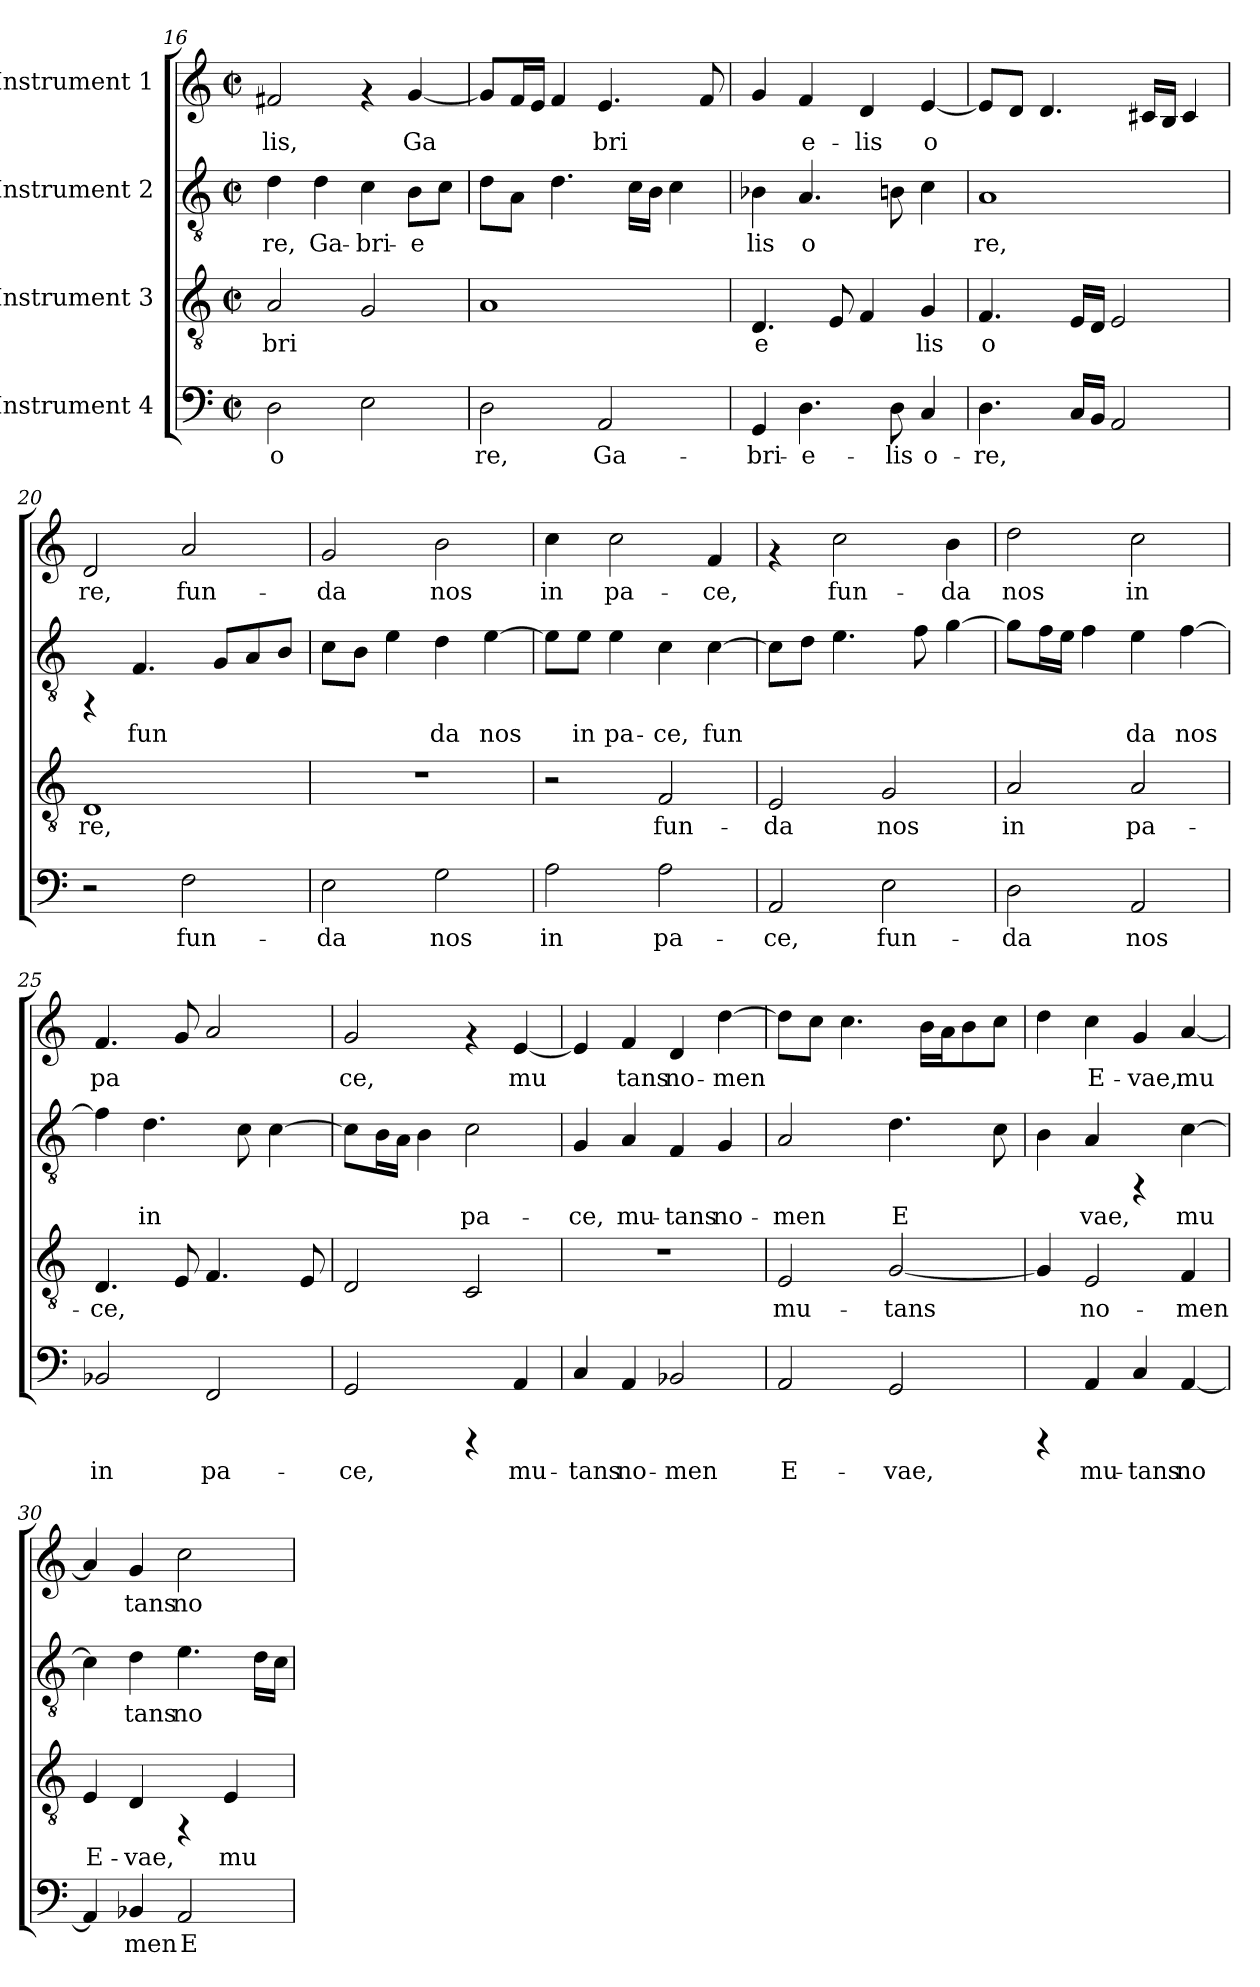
**kern	**text	**kern	**text	**kern	**text	**kern	**text
*part4	*part4	*part3	*part3	*part2	*part2	*part1	*part1
*staff4	*staff4	*staff3	*staff3	*staff2	*staff2	*staff1	*staff1
*I"Instrument 4	*	*I"Instrument 3	*	*I"Instrument 2	*	*I"Instrument 1	*
*clefF4	*	*clefGv2	*	*clefGv2	*	*clefG2	*
*k[]	*	*k[]	*	*k[]	*	*k[]	*
*C:	*	*C:	*	*C:	*	*C:	*
*M2/2	*	*M2/2	*	*M2/2	*	*M2/2	*
*met(c|)	*	*met(c|)	*	*met(c|)	*	*met(c|)	*
=16	=16	=16	=16	=16	=16	=16	=16
!	!LO:LY:b:rj	!	!LO:LY:b:rj	!	!LO:LY:b:rj	!	!LO:LY:b:rj
2D\	o-	2A/	-bri-	4d\	-re,	2f#X/	-lis,
!	!	!	!	!	!LO:LY:b:rj	!	!
.	.	.	.	4d\	Ga-	.	.
!	!LO:LY:b:rj	!	!LO:LY:b:rj	!	!LO:LY:b:rj	!	!
2E\	--	2G/	--	4c\	-bri-	4rf	.
!	!	!	!	!	!LO:LY:b:rj	!	!LO:LY:b:rj
.	.	.	.	8B\L	-e-	[>4g/	Ga-
!	!	!	!	!	!LO:LY:b:rj	!	!
.	.	.	.	8c\J	--	.	.
!!LO:PB:g=z
=17	=17	=17	=17	=17	=17	=17	=17
!	!LO:LY:b:rj	!	!LO:LY:b:rj	!	!LO:LY:b:rj	!	!LO:LY:b:rj
2D\	-re,	1A	--	8d\L	--	8g/L]	--
!	!	!	!	!	!LO:LY:b:rj	!	!LO:LY:b:rj
.	.	.	.	8A\J	--	16f/	--
!	!	!	!	!	!	!	!LO:LY:b:rj
.	.	.	.	.	.	16e/J	--
!	!	!	!	!	!LO:LY:b:rj	!	!LO:LY:b:rj
.	.	.	.	4.d\	--	4f/	--
!	!LO:LY:b:rj	!	!	!	!	!	!LO:LY:b:rj
2AA/	Ga-	.	.	.	.	4.e/	-bri-
!	!	!	!	!	!LO:LY:b:rj	!	!
.	.	.	.	16c\L	--	.	.
!	!	!	!	!	!LO:LY:b:rj	!	!
.	.	.	.	16B\J	--	.	.
!	!	!	!	!	!LO:LY:b:rj	!	!
.	.	.	.	4c\	--	.	.
!	!	!	!	!	!	!	!LO:LY:b:rj
.	.	.	.	.	.	8f/	--
=18	=18	=18	=18	=18	=18	=18	=18
!	!LO:LY:b:rj	!	!LO:LY:b:rj	!	!LO:LY:b:rj	!	!LO:LY:b:rj
4GG/	-bri-	4.D/	-e-	4B-X\	-lis	4g/	--
!	!LO:LY:b:rj	!	!	!	!LO:LY:b:rj	!	!LO:LY:b:rj
4.D\	-e-	.	.	4.A/	o-	4f/	-e-
!	!	!	!LO:LY:b:rj	!	!	!	!
.	.	8E/	--	.	.	.	.
!	!	!	!LO:LY:b:rj	!	!	!	!LO:LY:b:rj
.	.	4F/	--	.	.	4d/	-lis
!	!LO:LY:b:rj	!	!	!	!LO:LY:b:rj	!	!
8D\	-lis	.	.	8B\	--	.	.
!	!LO:LY:b:rj	!	!LO:LY:b:rj	!	!LO:LY:b:rj	!	!LO:LY:b:rj
4C/	o-	4G/	-lis	4c\	--	[<4e/	o-
=19	=19	=19	=19	=19	=19	=19	=19
!	!LO:LY:b:rj	!	!LO:LY:b:rj	!	!LO:LY:b:rj	!	!LO:LY:b:rj
4.D\	-re,	4.F/	o-	1A	-re,	8e/L]	--
!	!	!	!	!	!	!	!LO:LY:b:rj
.	.	.	.	.	.	8d/J	--
!	!	!	!	!	!	!	!LO:LY:b:rj
.	.	.	.	.	.	4.d/	--
!	!LO:LY:b:rj	!	!LO:LY:b:rj	!	!	!	!
16C/L	.	16E/L	--	.	.	.	.
!	!LO:LY:b:rj	!	!LO:LY:b:rj	!	!	!	!
16BB/J	.	16D/J	--	.	.	.	.
!	!LO:LY:b:rj	!	!LO:LY:b:rj	!	!	!	!
2AA/	.	2E/	--	.	.	.	.
!	!	!	!	!	!	!	!LO:LY:b:rj
.	.	.	.	.	.	16c#/L	--
!	!	!	!	!	!	!	!LO:LY:b:rj
.	.	.	.	.	.	16B/J	--
!	!	!	!	!	!	!	!LO:LY:b:rj
.	.	.	.	.	.	4c#/	--
=20	=20	=20	=20	=20	=20	=20	=20
!	!	!	!LO:LY:b:rj	!	!	!	!LO:LY:b:rj
2r	.	1D	-re,	4rFF	.	2d/	-re,
!	!	!	!	!	!LO:LY:b:rj	!	!
.	.	.	.	4.F/	fun-	.	.
!	!LO:LY:b:rj	!	!	!	!	!	!LO:LY:b:rj
2F\	fun-	.	.	.	.	2a/	fun-
!	!	!	!	!	!LO:LY:b:rj	!	!
.	.	.	.	8G/L	--	.	.
!	!	!	!	!	!LO:LY:b:rj	!	!
.	.	.	.	8A/	--	.	.
!	!	!	!	!	!LO:LY:b:rj	!	!
.	.	.	.	8B/J	--	.	.
=21	=21	=21	=21	=21	=21	=21	=21
!	!LO:LY:b:rj	!	!	!	!LO:LY:b:rj	!	!LO:LY:b:rj
2E\	-da	1r	.	8c\L	--	2g/	-da
!	!	!	!	!	!LO:LY:b:rj	!	!
.	.	.	.	8B\J	--	.	.
!	!	!	!	!	!LO:LY:b:rj	!	!
.	.	.	.	4e\	--	.	.
!	!LO:LY:b:rj	!	!	!	!LO:LY:b:rj	!	!LO:LY:b:rj
2G\	nos	.	.	4d\	-da	2b\	nos
!	!	!	!	!	!LO:LY:b:rj	!	!
.	.	.	.	[>4e\	nos	.	.
=22	=22	=22	=22	=22	=22	=22	=22
!	!LO:LY:b:rj	!	!	!	!LO:LY:b:rj	!	!LO:LY:b:rj
2A\	in	2r	.	8e\L]	.	4cc\	in
!	!	!	!	!	!LO:LY:b:rj	!	!
.	.	.	.	8e\J	in	.	.
!	!	!	!	!	!LO:LY:b:rj	!	!LO:LY:b:rj
.	.	.	.	4e\	pa-	2cc\	pa-
!	!LO:LY:b:rj	!	!LO:LY:b:rj	!	!LO:LY:b:rj	!	!
2A\	pa-	2F/	fun-	4c\	-ce,	.	.
!	!	!	!	!	!LO:LY:b:rj	!	!LO:LY:b:rj
.	.	.	.	[<4c\	fun-	4f/	-ce,
!!LO:LB:g=z
=23	=23	=23	=23	=23	=23	=23	=23
!	!LO:LY:b:rj	!	!LO:LY:b:rj	!	!LO:LY:b:rj	!	!
2AA/	-ce,	2E/	-da	8c\L]	--	4rf	.
!	!	!	!	!	!LO:LY:b:rj	!	!
.	.	.	.	8d\J	--	.	.
!	!	!	!	!	!LO:LY:b:rj	!	!LO:LY:b:rj
.	.	.	.	4.e\	--	2cc\	fun-
!	!LO:LY:b:rj	!	!LO:LY:b:rj	!	!	!	!
2E\	fun-	2G/	nos	.	.	.	.
!	!	!	!	!	!LO:LY:b:rj	!	!
.	.	.	.	8f\	--	.	.
!	!	!	!	!	!LO:LY:b:rj	!	!LO:LY:b:rj
.	.	.	.	[>4g\	--	4b\	-da
=24	=24	=24	=24	=24	=24	=24	=24
!	!LO:LY:b:rj	!	!LO:LY:b:rj	!	!LO:LY:b:rj	!	!LO:LY:b:rj
2D\	-da	2A/	in	8g\L]	--	2dd\	nos
!	!	!	!	!	!LO:LY:b:rj	!	!
.	.	.	.	16f\	--	.	.
!	!	!	!	!	!LO:LY:b:rj	!	!
.	.	.	.	16e\J	--	.	.
!	!	!	!	!	!LO:LY:b:rj	!	!
.	.	.	.	4f\	--	.	.
!	!LO:LY:b:rj	!	!LO:LY:b:rj	!	!LO:LY:b:rj	!	!LO:LY:b:rj
2AA/	nos	2A/	pa-	4e\	-da	2cc\	in
!	!	!	!	!	!LO:LY:b:rj	!	!
.	.	.	.	[>4f\	nos	.	.
=25	=25	=25	=25	=25	=25	=25	=25
!	!LO:LY:b:rj	!	!LO:LY:b:rj	!	!LO:LY:b:rj	!	!LO:LY:b:rj
2BB-X/	in	4.D/	-ce,	4f\]	.	4.f/	pa-
!	!	!	!	!	!LO:LY:b:rj	!	!
.	.	.	.	4.d\	in	.	.
!	!	!	!LO:LY:b:rj	!	!	!	!LO:LY:b:rj
.	.	8E/	.	.	.	8g/	--
!	!LO:LY:b:rj	!	!LO:LY:b:rj	!	!	!	!LO:LY:b:rj
2FF/	pa-	4.F/	.	.	.	2a/	--
!	!	!	!	!	!LO:LY:b:rj	!	!
.	.	.	.	8c\	.	.	.
!	!	!	!	!	!LO:LY:b:rj	!	!
.	.	.	.	[>4c\	.	.	.
!	!	!	!LO:LY:b:rj	!	!	!	!
.	.	8E/	.	.	.	.	.
=26	=26	=26	=26	=26	=26	=26	=26
!	!LO:LY:b:rj	!	!LO:LY:b:rj	!	!LO:LY:b:rj	!	!LO:LY:b:rj
2GG/	-ce,	2D/	.	8c\L]	.	2g/	-ce,
!	!	!	!	!	!LO:LY:b:rj	!	!
.	.	.	.	16B\	.	.	.
!	!	!	!	!	!LO:LY:b:rj	!	!
.	.	.	.	16A\J	.	.	.
!	!	!	!	!	!LO:LY:b:rj	!	!
.	.	.	.	4B\	.	.	.
!	!	!	!LO:LY:b:rj	!	!LO:LY:b:rj	!	!
4rCCC	.	2C/	.	2c\	pa-	4rf	.
!	!LO:LY:b:rj	!	!	!	!	!	!LO:LY:b:rj
4AA/	mu-	.	.	.	.	[<4e/	mu-
=27	=27	=27	=27	=27	=27	=27	=27
!	!LO:LY:b:rj	!	!	!	!LO:LY:b:rj	!	!LO:LY:b:rj
4C/	-tans	1r	.	4G/	-ce,	4e/]	--
!	!LO:LY:b:rj	!	!	!	!LO:LY:b:rj	!	!LO:LY:b:rj
4AA/	no-	.	.	4A/	mu-	4f/	-tans
!	!LO:LY:b:rj	!	!	!	!LO:LY:b:rj	!	!LO:LY:b:rj
2BB-X/	-men	.	.	4F/	-tans	4d/	no-
!	!	!	!	!	!LO:LY:b:rj	!	!LO:LY:b:rj
.	.	.	.	4G/	no-	[<4dd\	-men
!!LO:PB:g=z
=28	=28	=28	=28	=28	=28	=28	=28
!	!LO:LY:b:rj	!	!LO:LY:b:rj	!	!LO:LY:b:rj	!	!LO:LY:b:rj
2AA/	E-	2E/	mu-	2A/	-men	8dd\L]	.
!	!	!	!	!	!	!	!LO:LY:b:rj
.	.	.	.	.	.	8cc\J	.
!	!	!	!	!	!	!	!LO:LY:b:rj
.	.	.	.	.	.	4.cc\	.
!	!LO:LY:b:rj	!	!LO:LY:b:rj	!	!LO:LY:b:rj	!	!
2GG/	-vae,	[<2G/	-tans	4.d\	E-	.	.
!	!	!	!	!	!	!	!LO:LY:b:rj
.	.	.	.	.	.	16b\L	.
!	!	!	!	!	!	!	!LO:LY:b:rj
.	.	.	.	.	.	16a\	.
!	!	!	!	!	!	!	!LO:LY:b:rj
.	.	.	.	.	.	8b\	.
!	!	!	!	!	!LO:LY:b:rj	!	!LO:LY:b:rj
.	.	.	.	8c\	--	8cc\J	.
=29	=29	=29	=29	=29	=29	=29	=29
!	!	!	!LO:LY:b:rj	!	!LO:LY:b:rj	!	!LO:LY:b:rj
4rCCC	.	4G/]	.	4B\	--	4dd\	.
!	!LO:LY:b:rj	!	!LO:LY:b:rj	!	!LO:LY:b:rj	!	!LO:LY:b:rj
4AA/	mu-	2E/	no-	4A/	-vae,	4cc\	E-
!	!LO:LY:b:rj	!	!	!	!	!	!LO:LY:b:rj
4C/	-tans	.	.	4rFF	.	4g/	-vae,
!	!LO:LY:b:rj	!	!LO:LY:b:rj	!	!LO:LY:b:rj	!	!LO:LY:b:rj
[<4AA/	no-	4F/	-men	[>4c\	mu-	[<4a/	mu-
=30	=30	=30	=30	=30	=30	=30	=30
!	!LO:LY:b:rj	!	!LO:LY:b:rj	!	!LO:LY:b:rj	!	!LO:LY:b:rj
4AA/]	--	4E/	E-	4c\]	--	4a/]	--
!	!LO:LY:b:rj	!	!LO:LY:b:rj	!	!LO:LY:b:rj	!	!LO:LY:b:rj
4BB-X/	-men	4D/	-vae,	4d\	-tans	4g/	-tans
!	!LO:LY:b:rj	!	!	!	!LO:LY:b:rj	!	!LO:LY:b:rj
2AA/	E-	4rFF	.	4.e\	no-	2cc\	no-
!	!	!	!LO:LY:b:rj	!	!	!	!
.	.	4E/	mu-	.	.	.	.
!	!	!	!	!	!LO:LY:b:rj	!	!
.	.	.	.	16d\L	--	.	.
!	!	!	!	!	!LO:LY:b:rj	!	!
.	.	.	.	16c\J	--	.	.
=	=	=	=	=	=	=	=
*-	*-	*-	*-	*-	*-	*-	*-
